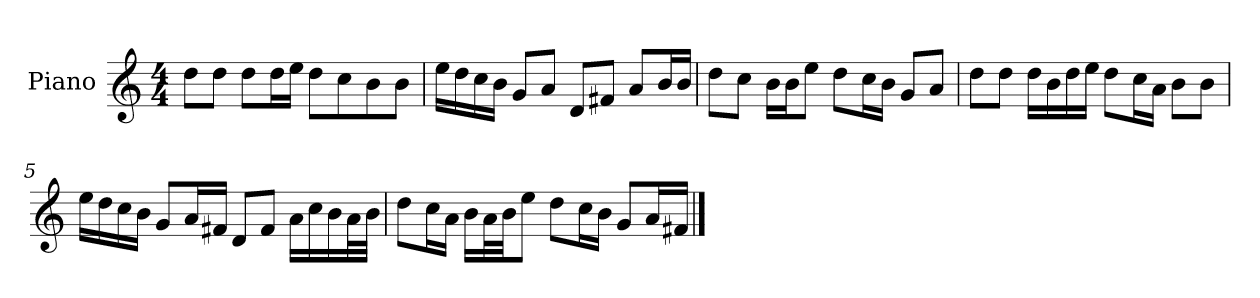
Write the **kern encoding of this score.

**kern
*part1
*staff1
*I"Piano
*I'P-no
*clefG2
*k[]
*M4/4
*MM90
=1
8dd\L
8dd\J
8dd\L
16dd\L
16ee\JJ
8dd\L
8cc\
8b\
8b\J
=2
16ee\LL
16dd\
16cc\
16b\JJ
8g/L
8a/J
8d/L
8f#X/J
8a/L
16b/L
16b/JJ
=3
8dd\L
8cc\J
16b\LL
16b\J
8ee\J
8dd\L
16cc\L
16b\JJ
8g/L
8a/J
=4
8dd\L
8dd\J
16dd\LL
16b\
16dd\
16ee\JJ
8dd\L
16cc\L
16a\JJ
8b\L
8b\J
!!LO:LB:g=z
=5
16ee\LL
16dd\
16cc\
16b\JJ
8g/L
16a/L
16f#X/JJ
8d/L
8f#/J
16a\LL
16cc\
16b\
32a\L
32b\JJJ
=6
8dd\L
16cc\L
16a\JJ
16b\LL
32a\L
32b\JJ
8ee\J
8dd\L
16cc\L
16b\JJ
8g/L
16a/L
16f#X/JJ
==
*-
